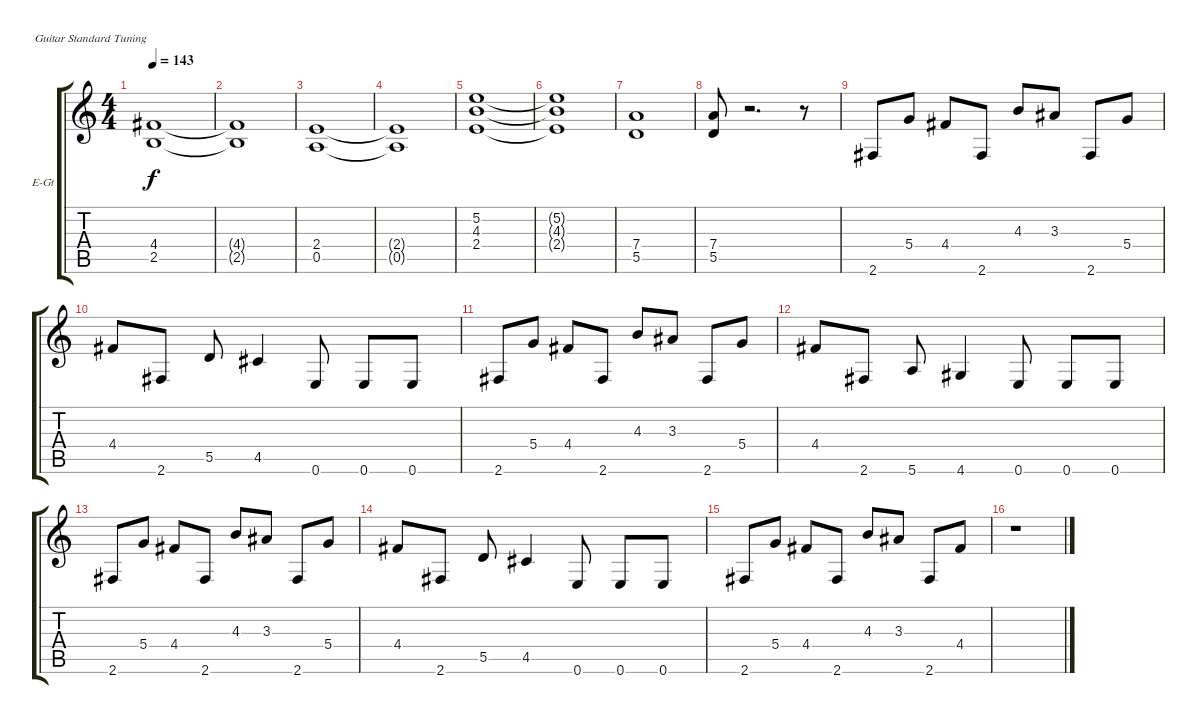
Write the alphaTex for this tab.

\bracketExtendMode groupsimilarinstruments
\firstSystemTrackNameOrientation horizontal
\otherSystemsTrackNameOrientation horizontal
\track ("Guitarra 1" "E-Gt") {instrument overdrivenguitar}
\staff {score tabs}
\tuning (E4 B3 G3 D3 A2 E2)
\ts (4 4)
\tempo 143
\clef g2
\ks c
(4.4 2.5).1{dy f} |
(4.4{t} 2.5{t}).1 |
(2.4 0.5).1 |
(2.4{t} 0.5{t}).1 |
(5.2 4.3 2.4).1 |
(5.2{t} 4.3{t} 2.4{t}).1 |
(7.4 5.5).1 |
(7.4 5.5).8 r.2{d} r.8 |
2.6.8 5.4.8 4.4.8 2.6.8 4.3.8 3.3.8 2.6.8 5.4.8 |
4.4.8 2.6.8 5.5.8 4.5.4 0.6.8 0.6.8 0.6.8 |
2.6.8 5.4.8 4.4.8 2.6.8 4.3.8 3.3.8 2.6.8 5.4.8 |
4.4.8 2.6.8 5.6.8 4.6.4 0.6.8 0.6.8 0.6.8 |
2.6.8 5.4.8 4.4.8 2.6.8 4.3.8 3.3.8 2.6.8 5.4.8 |
4.4.8 2.6.8 5.5.8 4.5.4 0.6.8 0.6.8 0.6.8 |
2.6.8 5.4.8 4.4.8 2.6.8 4.3.8 3.3.8 2.6.8 4.4.8 |
r.1
